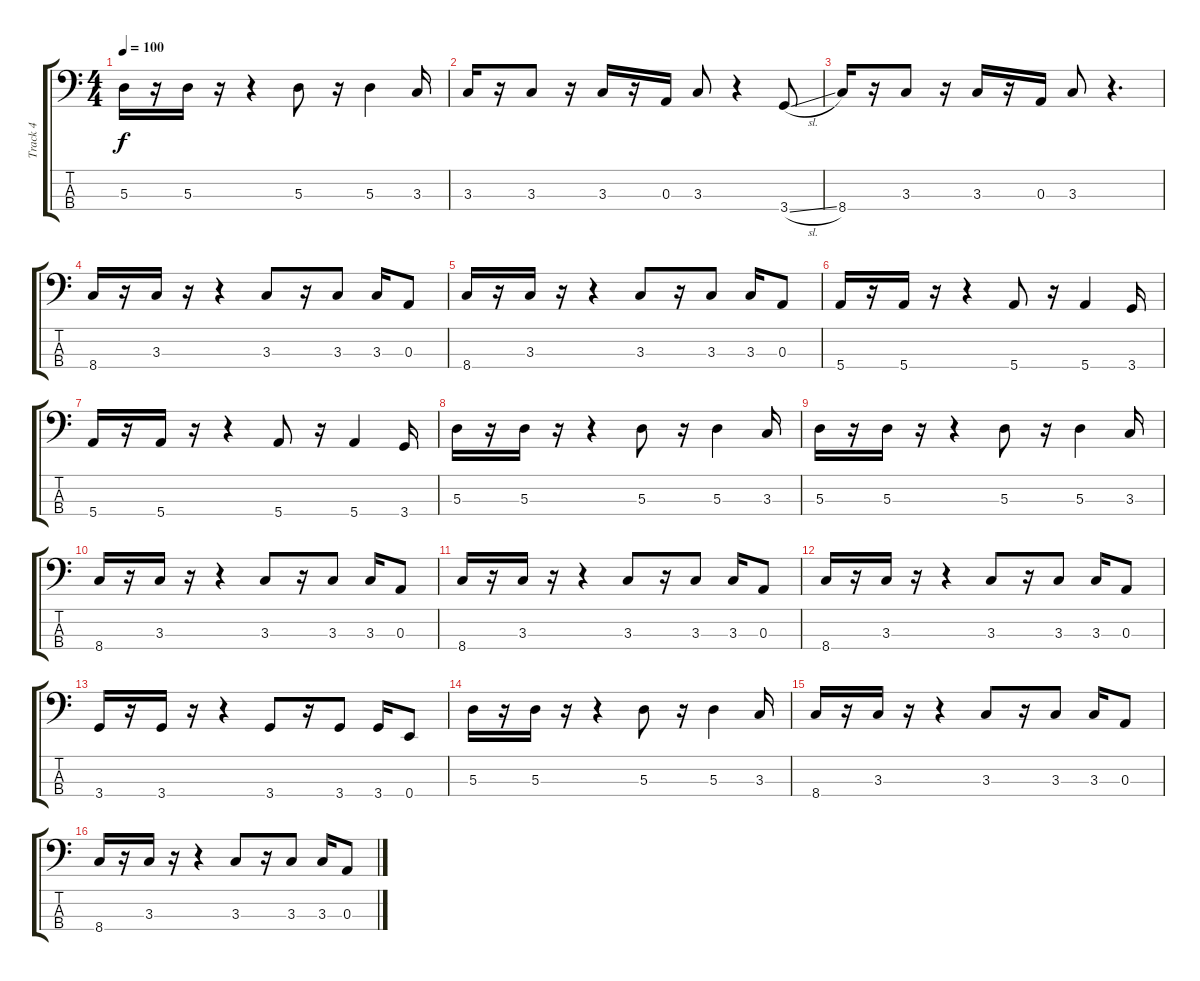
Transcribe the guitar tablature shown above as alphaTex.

\track ("Track 4" "Track 4") {instrument electricbassfinger}
\staff {score tabs}
\tuning (G2 D2 A1 E1) {hide}
\ts (4 4)
\tempo 100
\clef f4
\ks c
5.3.16{dy f} r.16 5.3.16 r.16 r.4 5.3.8 r.16 5.3.4 3.3.16 |
3.3.16 r.16 3.3.8 r.16 3.3.16 r.16 0.3.16 3.3.8 r.4 3.4{sl}.8 |
8.4.16 r.16 3.3.8 r.16 3.3.16 r.16 0.3.16 3.3.8 r.4{d} |
8.4.16 r.16 3.3.16 r.16 r.4 3.3.8 r.16 3.3.8 3.3.16 0.3.8 |
8.4.16 r.16 3.3.16 r.16 r.4 3.3.8 r.16 3.3.8 3.3.16 0.3.8 |
5.4.16 r.16 5.4.16 r.16 r.4 5.4.8 r.16 5.4.4 3.4.16 |
5.4.16 r.16 5.4.16 r.16 r.4 5.4.8 r.16 5.4.4 3.4.16 |
5.3.16 r.16 5.3.16 r.16 r.4 5.3.8 r.16 5.3.4 3.3.16 |
5.3.16 r.16 5.3.16 r.16 r.4 5.3.8 r.16 5.3.4 3.3.16 |
8.4.16 r.16 3.3.16 r.16 r.4 3.3.8 r.16 3.3.8 3.3.16 0.3.8 |
8.4.16 r.16 3.3.16 r.16 r.4 3.3.8 r.16 3.3.8 3.3.16 0.3.8 |
8.4.16 r.16 3.3.16 r.16 r.4 3.3.8 r.16 3.3.8 3.3.16 0.3.8 |
3.4.16 r.16 3.4.16 r.16 r.4 3.4.8 r.16 3.4.8 3.4.16 0.4.8 |
5.3.16 r.16 5.3.16 r.16 r.4 5.3.8 r.16 5.3.4 3.3.16 |
8.4.16 r.16 3.3.16 r.16 r.4 3.3.8 r.16 3.3.8 3.3.16 0.3.8 |
8.4.16 r.16 3.3.16 r.16 r.4 3.3.8 r.16 3.3.8 3.3.16 0.3.8
